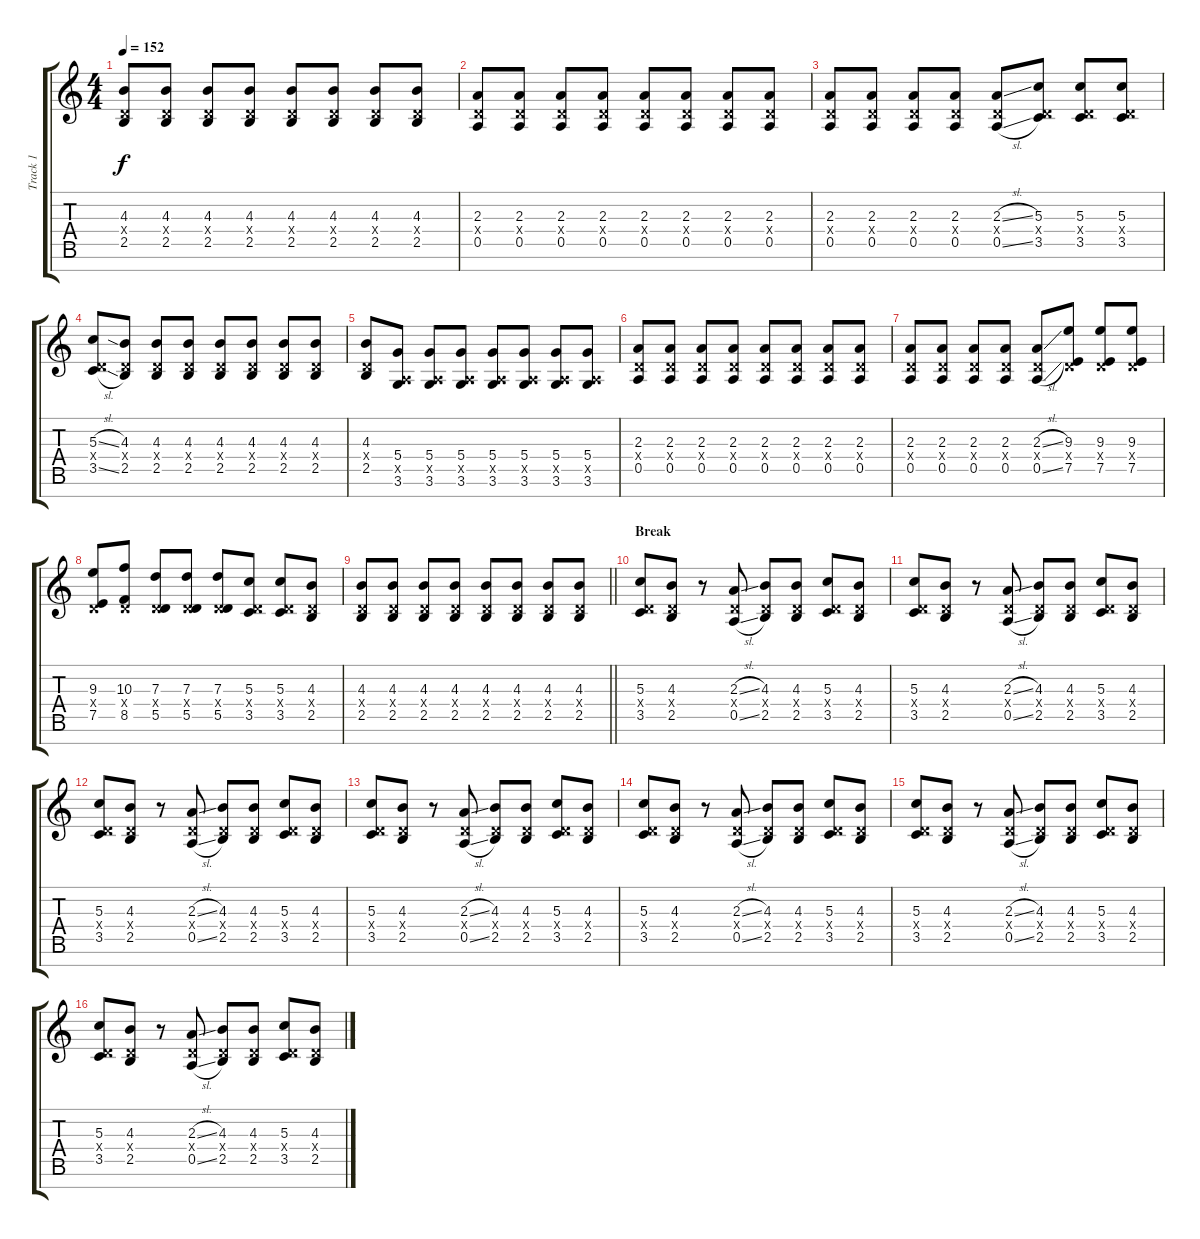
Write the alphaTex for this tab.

\track ("Track 1" "Track 1") {instrument distortionguitar}
\staff {score tabs}
\tuning (E4 B3 G3 D3 A2 E2 B1) {hide}
\ts (4 4)
\tempo 152
\clef g2
\ks c
(4.3 0.4{x} 2.5).8{dy f} (4.3 0.4{x} 2.5).8 (4.3 0.4{x} 2.5).8 (4.3 0.4{x} 2.5).8 (4.3 0.4{x} 2.5).8 (4.3 0.4{x} 2.5).8 (4.3 0.4{x} 2.5).8 (4.3 0.4{x} 2.5).8 |
(2.3 0.4{x} 0.5).8 (2.3 0.4{x} 0.5).8 (2.3 0.4{x} 0.5).8 (2.3 0.4{x} 0.5).8 (2.3 0.4{x} 0.5).8 (2.3 0.4{x} 0.5).8 (2.3 0.4{x} 0.5).8 (2.3 0.4{x} 0.5).8 |
(2.3 0.4{x} 0.5).8 (2.3 0.4{x} 0.5).8 (2.3 0.4{x} 0.5).8 (2.3 0.4{x} 0.5).8 (2.3{sl} 0.4{x} 0.5{sl}).8 (5.3 0.4{x} 3.5).8 (5.3 0.4{x} 3.5).8 (5.3 0.4{x} 3.5).8 |
(5.3{sl} 0.4{x} 3.5{sl}).8 (4.3 0.4{x} 2.5).8 (4.3 0.4{x} 2.5).8 (4.3 0.4{x} 2.5).8 (4.3 0.4{x} 2.5).8 (4.3 0.4{x} 2.5).8 (4.3 0.4{x} 2.5).8 (4.3 0.4{x} 2.5).8 |
(4.3 0.4{x} 2.5).8 (5.4 0.5{x} 3.6).8 (5.4 0.5{x} 3.6).8 (5.4 0.5{x} 3.6).8 (5.4 0.5{x} 3.6).8 (5.4 0.5{x} 3.6).8 (5.4 0.5{x} 3.6).8 (5.4 0.5{x} 3.6).8 |
(2.3 0.4{x} 0.5).8 (2.3 0.4{x} 0.5).8 (2.3 0.4{x} 0.5).8 (2.3 0.4{x} 0.5).8 (2.3 0.4{x} 0.5).8 (2.3 0.4{x} 0.5).8 (2.3 0.4{x} 0.5).8 (2.3 0.4{x} 0.5).8 |
(2.3 0.4{x} 0.5).8 (2.3 0.4{x} 0.5).8 (2.3 0.4{x} 0.5).8 (2.3 0.4{x} 0.5).8 (2.3{sl} 0.4{x} 0.5{sl}).8 (9.3 0.4{x} 7.5).8 (9.3 0.4{x} 7.5).8 (9.3 0.4{x} 7.5).8 |
(9.3 0.4{x} 7.5).8 (10.3 0.4{x} 8.5).8 (7.3 0.4{x} 5.5).8 (7.3 0.4{x} 5.5).8 (7.3 0.4{x} 5.5).8 (5.3 0.4{x} 3.5).8 (5.3 0.4{x} 3.5).8 (4.3 0.4{x} 2.5).8 |
\barLineRight lightlight
(4.3 0.4{x} 2.5).8 (4.3 0.4{x} 2.5).8 (4.3 0.4{x} 2.5).8 (4.3 0.4{x} 2.5).8 (4.3 0.4{x} 2.5).8 (4.3 0.4{x} 2.5).8 (4.3 0.4{x} 2.5).8 (4.3 0.4{x} 2.5).8 |
\section ("" "Break")
(5.3 0.4{x} 3.5).8 (4.3 0.4{x} 2.5).8 r.8 (2.3{sl} 0.4{x} 0.5{sl}).8 (4.3 0.4{x} 2.5).8 (4.3 0.4{x} 2.5).8 (5.3 0.4{x} 3.5).8 (4.3 0.4{x} 2.5).8 |
(5.3 0.4{x} 3.5).8 (4.3 0.4{x} 2.5).8 r.8 (2.3{sl} 0.4{x} 0.5{sl}).8 (4.3 0.4{x} 2.5).8 (4.3 0.4{x} 2.5).8 (5.3 0.4{x} 3.5).8 (4.3 0.4{x} 2.5).8 |
(5.3 0.4{x} 3.5).8 (4.3 0.4{x} 2.5).8 r.8 (2.3{sl} 0.4{x} 0.5{sl}).8 (4.3 0.4{x} 2.5).8 (4.3 0.4{x} 2.5).8 (5.3 0.4{x} 3.5).8 (4.3 0.4{x} 2.5).8 |
(5.3 0.4{x} 3.5).8 (4.3 0.4{x} 2.5).8 r.8 (2.3{sl} 0.4{x} 0.5{sl}).8 (4.3 0.4{x} 2.5).8 (4.3 0.4{x} 2.5).8 (5.3 0.4{x} 3.5).8 (4.3 0.4{x} 2.5).8 |
(5.3 0.4{x} 3.5).8 (4.3 0.4{x} 2.5).8 r.8 (2.3{sl} 0.4{x} 0.5{sl}).8 (4.3 0.4{x} 2.5).8 (4.3 0.4{x} 2.5).8 (5.3 0.4{x} 3.5).8 (4.3 0.4{x} 2.5).8 |
(5.3 0.4{x} 3.5).8 (4.3 0.4{x} 2.5).8 r.8 (2.3{sl} 0.4{x} 0.5{sl}).8 (4.3 0.4{x} 2.5).8 (4.3 0.4{x} 2.5).8 (5.3 0.4{x} 3.5).8 (4.3 0.4{x} 2.5).8 |
(5.3 0.4{x} 3.5).8 (4.3 0.4{x} 2.5).8 r.8 (2.3{sl} 0.4{x} 0.5{sl}).8 (4.3 0.4{x} 2.5).8 (4.3 0.4{x} 2.5).8 (5.3 0.4{x} 3.5).8 (4.3 0.4{x} 2.5).8
